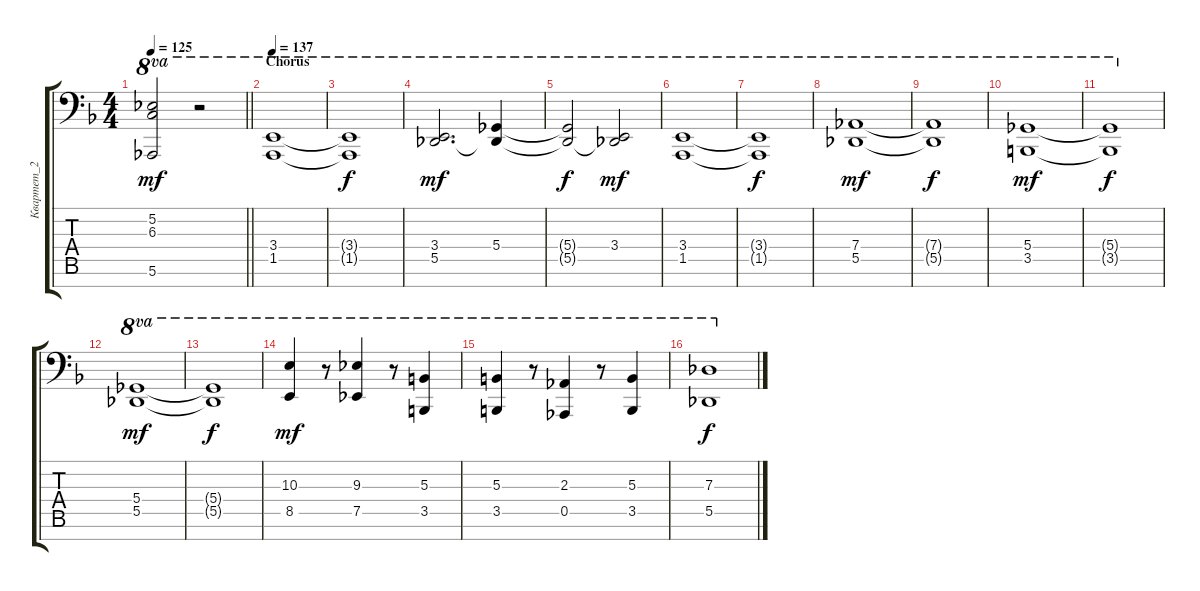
\track ("Квартет_2" "Квартет_2") {instrument stringensemble2}
\staff {score tabs}
\tuning (Eb4 Bb3 Gb3 Db3 Ab2 Eb2 Ab1) {hide}
\ts (4 4)
\tempo 125
\clef f4
\barLineRight lightlight
\ks dminor
(5.2 6.3 5.6).2{ot 8va dy mf} r.2{ot 8va} |
\section ("" "Chorus")
\tempo 137
(3.4 1.5).1{ot 8va} |
(3.4{t} 1.5{t}).1{ot 8va dy f} |
(3.4 5.5).2{d ot 8va dy mf} (5.4 5.5{t}).4{ot 8va} |
(5.4{t} 5.5{t}).2{ot 8va dy f} (3.4 5.5{t}).2{ot 8va dy mf} |
(3.4 1.5).1{ot 8va} |
(3.4{t} 1.5{t}).1{ot 8va dy f} |
(7.4 5.5).1{ot 8va dy mf} |
(7.4{t} 5.5{t}).1{ot 8va dy f} |
(5.4 3.5).1{ot 8va dy mf} |
(5.4{t} 3.5{t}).1{ot 8va dy f} |
(5.4 5.5).1{ot 8va dy mf} |
(5.4{t} 5.5{t}).1{ot 8va dy f} |
(10.3 8.5).4{ot 8va dy mf} r.8{ot 8va} (9.3 7.5).4{ot 8va} r.8{ot 8va} (5.3 3.5).4{ot 8va} |
(5.3 3.5).4{ot 8va} r.8{ot 8va} (2.3 0.5).4{ot 8va} r.8{ot 8va} (5.3 3.5).4{ot 8va} |
(7.3 5.5).1{ot 8va dy f}
